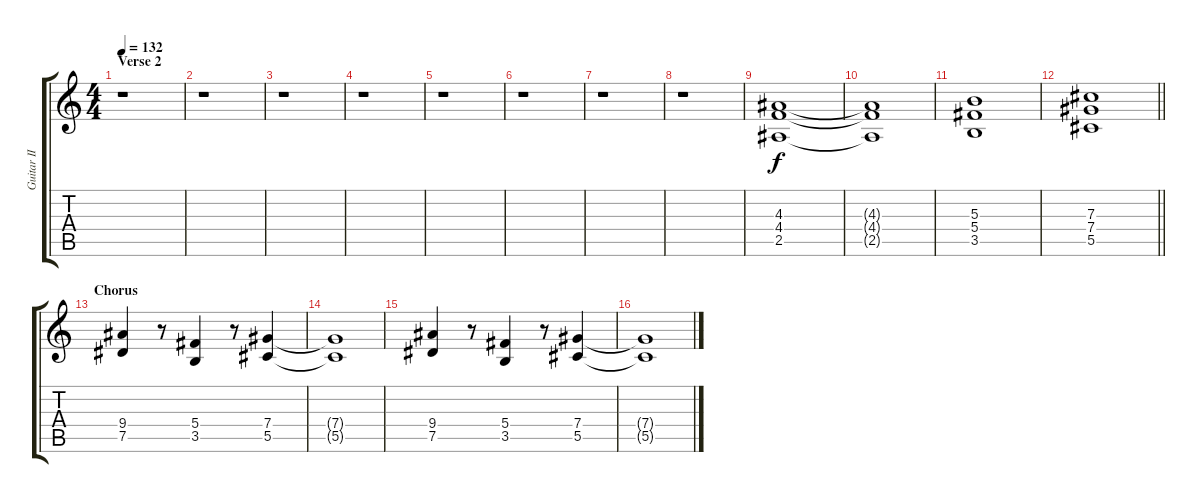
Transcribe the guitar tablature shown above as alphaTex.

\track ("Guitar II" "Guitar II") {instrument distortionguitar}
\staff {score tabs}
\tuning (Eb4 Bb3 Gb3 Db3 Ab2 Eb2) {hide}
\ts (4 4)
\section ("" "Verse 2")
\tempo 132
\clef g2
\ks c
r.1{dy f} |
r.1 |
r.1 |
r.1 |
r.1 |
r.1 |
r.1 |
r.1 |
(4.3 4.4 2.5).1 |
(4.3{t} 4.4{t} 2.5{t}).1 |
(5.3 5.4 3.5).1 |
\barLineRight lightlight
(7.3 7.4 5.5).1 |
\section ("" "Chorus")
(9.4 7.5).4 r.8 (5.4 3.5).4 r.8 (7.4 5.5).4 |
(7.4{t} 5.5{t}).1 |
(9.4 7.5).4 r.8 (5.4 3.5).4 r.8 (7.4 5.5).4 |
(7.4{t} 5.5{t}).1
